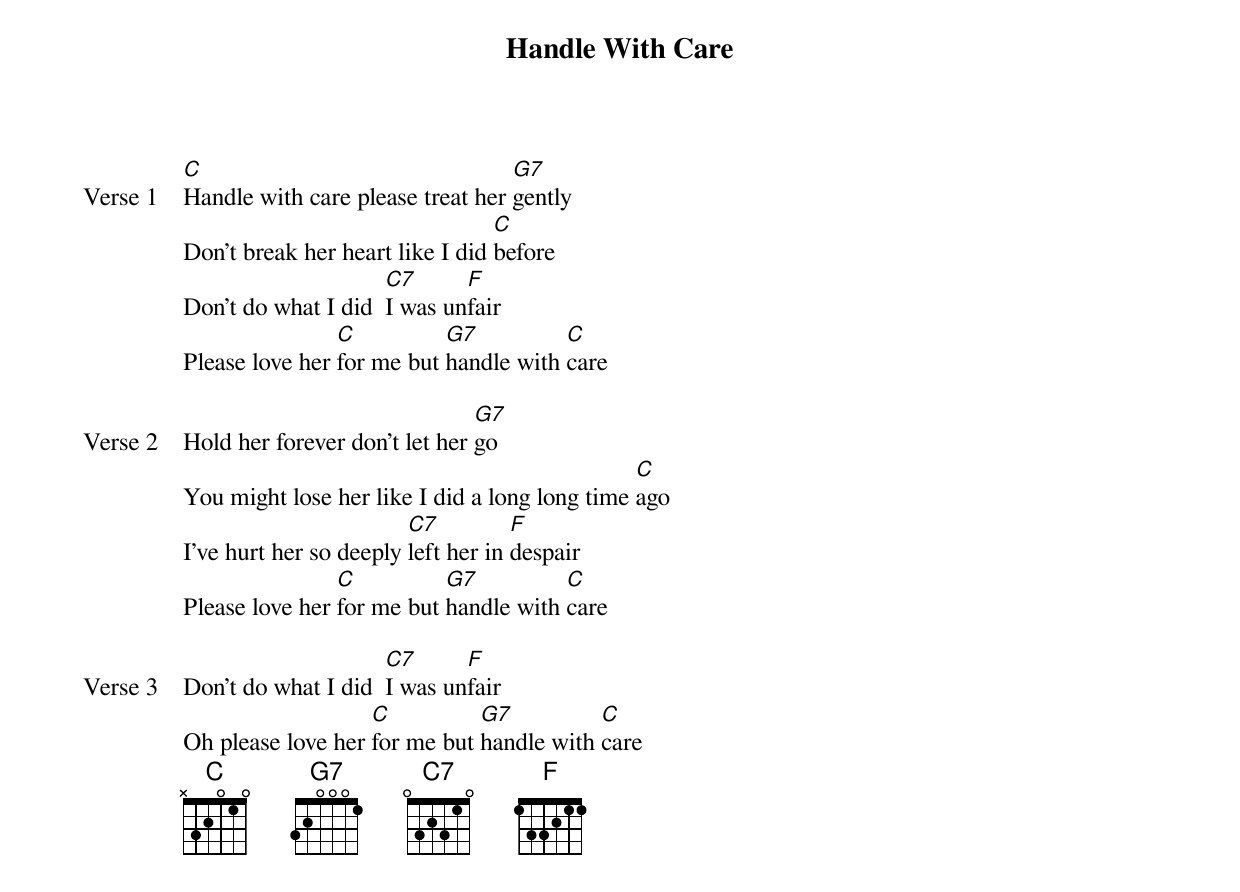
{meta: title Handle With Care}
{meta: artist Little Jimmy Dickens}
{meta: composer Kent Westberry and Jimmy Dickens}
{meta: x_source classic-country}
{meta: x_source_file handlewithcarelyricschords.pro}
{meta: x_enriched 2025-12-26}

{start_of_verse: Verse 1}
[C]Handle with care please treat her [G7]gently
Don't break her heart like I did [C]before
Don't do what I did  [C7]I was un[F]fair
Please love her [C]for me but [G7]handle with [C]care
{end_of_verse}

{start_of_verse: Verse 2}
Hold her forever don't let her [G7]go
You might lose her like I did a long long time [C]ago
I've hurt her so deeply [C7]left her in [F]despair
Please love her [C]for me but [G7]handle with [C]care
{end_of_verse}

{start_of_verse: Verse 3}
Don't do what I did  [C7]I was un[F]fair
Oh please love her [C]for me but [G7]handle with [C]care
{end_of_verse}
